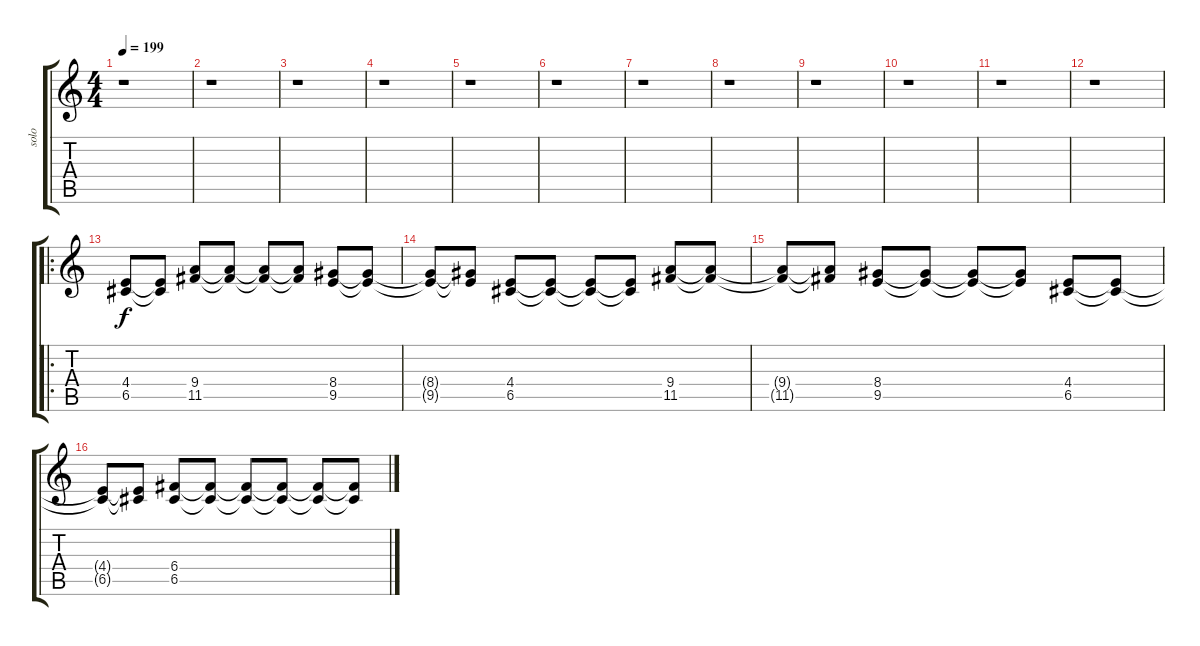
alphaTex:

\track ("solo" "solo") {instrument distortionguitar}
\staff {score tabs}
\tuning (D4 A3 F3 C3 G2 D2) {hide}
\ts (4 4)
\tempo 199
\clef g2
\ks c
r.1{dy f} |
r.1 |
r.1 |
r.1 |
r.1 |
r.1 |
r.1 |
r.1 |
r.1 |
r.1 |
r.1 |
r.1 |
\ro
(4.4 6.5).8 (4.4{t} 6.5{t}).8 (9.4 11.5).8 (9.4{t} 11.5{t}).8 (9.4{t} 11.5{t}).8 (9.4{t} 11.5{t}).8 (8.4 9.5).8 (8.4{t} 9.5{t}).8 |
(8.4{t} 9.5{t}).8 (8.4{t} 9.5{t}).8 (4.4 6.5).8 (4.4{t} 6.5{t}).8 (4.4{t} 6.5{t}).8 (4.4{t} 6.5{t}).8 (9.4 11.5).8 (9.4{t} 11.5{t}).8 |
(9.4{t} 11.5{t}).8 (9.4{t} 11.5{t}).8 (8.4 9.5).8 (8.4{t} 9.5{t}).8 (8.4{t} 9.5{t}).8 (8.4{t} 9.5{t}).8 (4.4 6.5).8 (4.4{t} 6.5{t}).8 |
(4.4{t} 6.5{t}).8 (4.4{t} 6.5{t}).8 (6.4 6.5).8 (6.4{t} 6.5{t}).8 (6.4{t} 6.5{t}).8 (6.4{t} 6.5{t}).8 (6.4{t} 6.5{t}).8 (6.4{t} 6.5{t}).8
